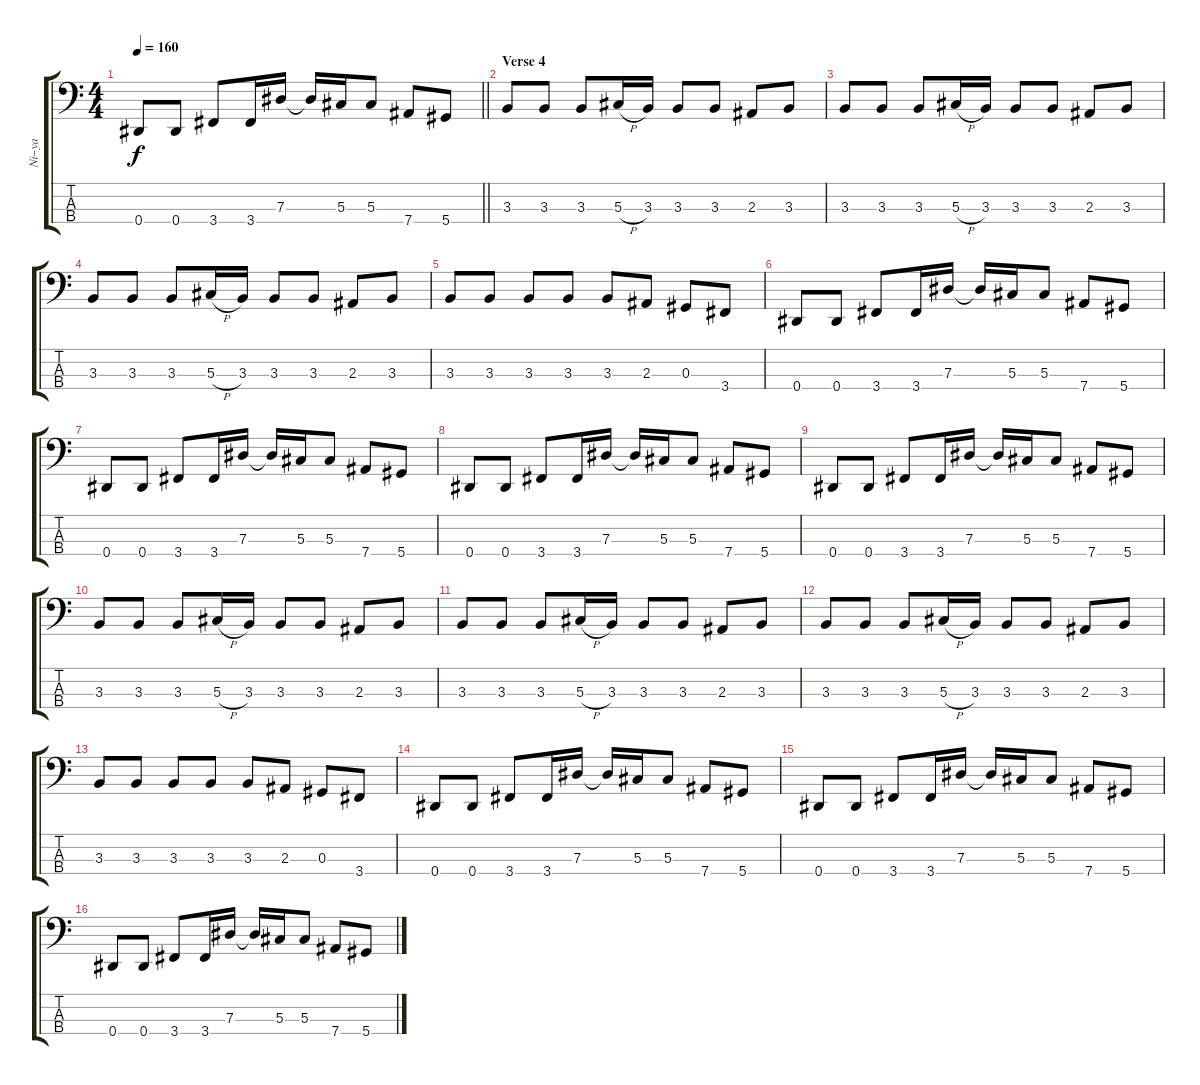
\track ("Ni~ya" "Ni~ya") {instrument electricbasspick}
\staff {score tabs}
\tuning (Gb2 Db2 Ab1 Eb1) {hide}
\ts (4 4)
\tempo 160
\clef f4
\barLineRight lightlight
\ks c
0.4.8{dy f} 0.4.8 3.4.8 3.4.16 7.3.16 7.3{t}.16 5.3.16 5.3.8 7.4.8 5.4.8 |
\section ("" "Verse 4")
3.3.8 3.3.8 3.3.8 5.3{h}.16 3.3.16 3.3.8 3.3.8 2.3.8 3.3.8 |
3.3.8 3.3.8 3.3.8 5.3{h}.16 3.3.16 3.3.8 3.3.8 2.3.8 3.3.8 |
3.3.8 3.3.8 3.3.8 5.3{h}.16 3.3.16 3.3.8 3.3.8 2.3.8 3.3.8 |
3.3.8 3.3.8 3.3.8 3.3.8 3.3.8 2.3.8 0.3.8 3.4.8 |
0.4.8 0.4.8 3.4.8 3.4.16 7.3.16 7.3{t}.16 5.3.16 5.3.8 7.4.8 5.4.8 |
0.4.8 0.4.8 3.4.8 3.4.16 7.3.16 7.3{t}.16 5.3.16 5.3.8 7.4.8 5.4.8 |
0.4.8 0.4.8 3.4.8 3.4.16 7.3.16 7.3{t}.16 5.3.16 5.3.8 7.4.8 5.4.8 |
0.4.8 0.4.8 3.4.8 3.4.16 7.3.16 7.3{t}.16 5.3.16 5.3.8 7.4.8 5.4.8 |
3.3.8 3.3.8 3.3.8 5.3{h}.16 3.3.16 3.3.8 3.3.8 2.3.8 3.3.8 |
3.3.8 3.3.8 3.3.8 5.3{h}.16 3.3.16 3.3.8 3.3.8 2.3.8 3.3.8 |
3.3.8 3.3.8 3.3.8 5.3{h}.16 3.3.16 3.3.8 3.3.8 2.3.8 3.3.8 |
3.3.8 3.3.8 3.3.8 3.3.8 3.3.8 2.3.8 0.3.8 3.4.8 |
0.4.8 0.4.8 3.4.8 3.4.16 7.3.16 7.3{t}.16 5.3.16 5.3.8 7.4.8 5.4.8 |
0.4.8 0.4.8 3.4.8 3.4.16 7.3.16 7.3{t}.16 5.3.16 5.3.8 7.4.8 5.4.8 |
0.4.8 0.4.8 3.4.8 3.4.16 7.3.16 7.3{t}.16 5.3.16 5.3.8 7.4.8 5.4.8
